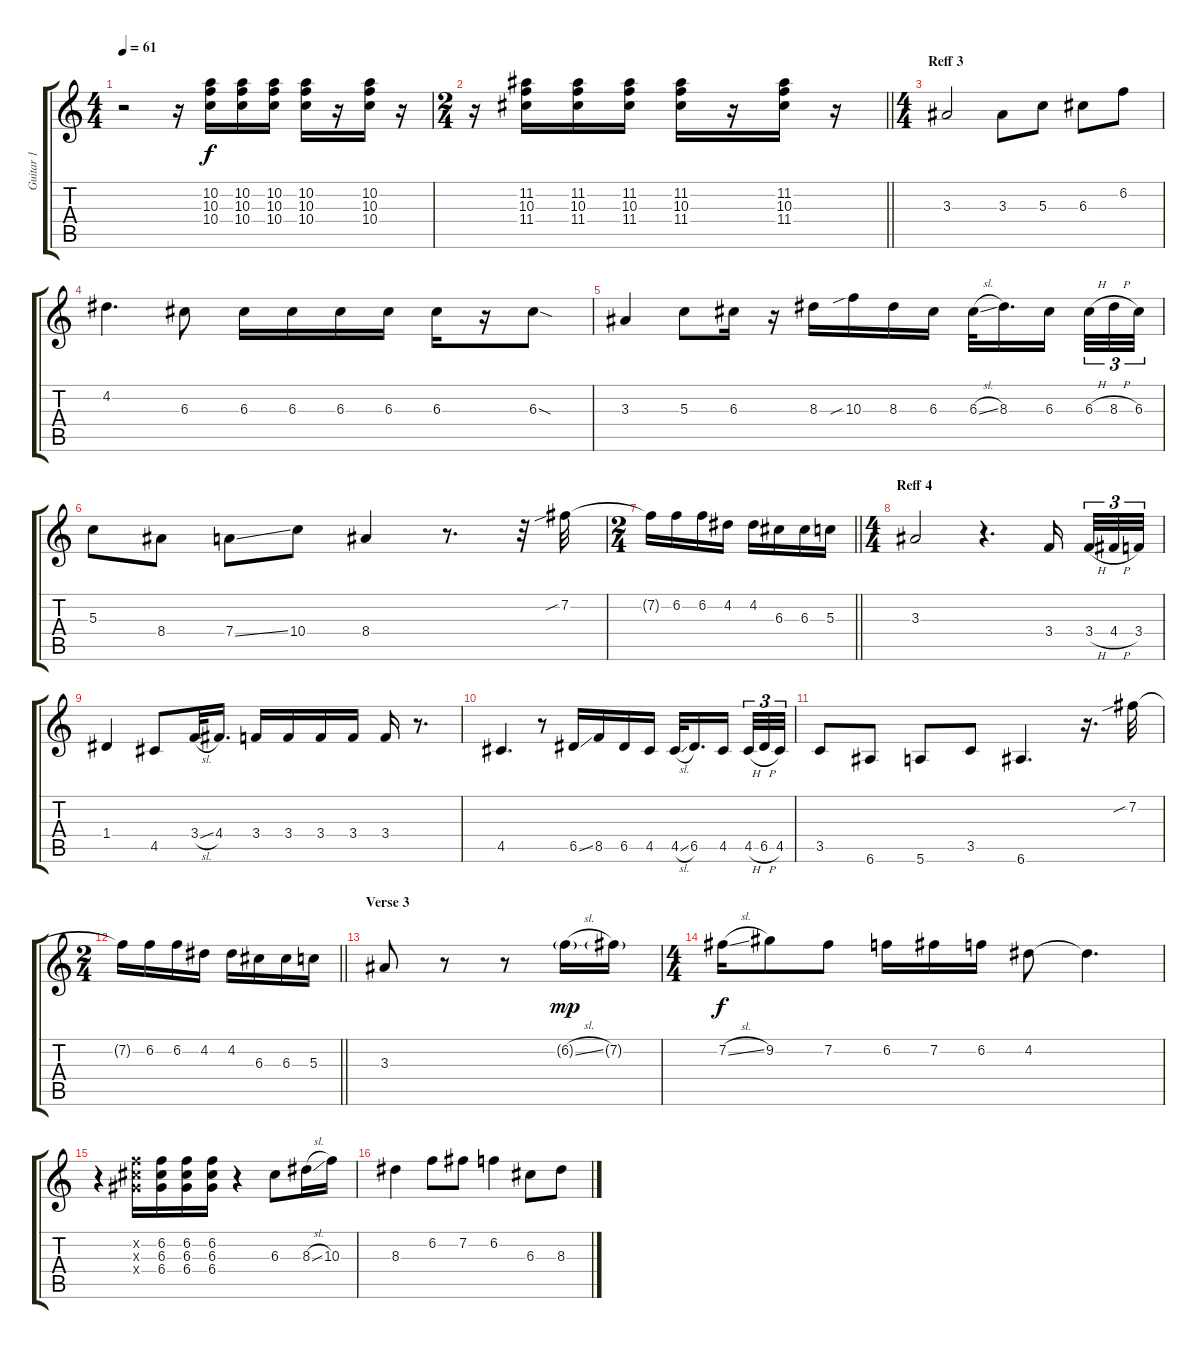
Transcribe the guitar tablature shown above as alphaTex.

\track ("Guitar 1" "Guitar 1") {instrument acousticguitarsteel}
\staff {score tabs}
\tuning (E4 B3 G3 D3 A2 E2) {hide}
\ts (4 4)
\tempo 61
\clef g2
\ks c
r.2{dy f volume 11} r.16 (10.2 10.3 10.4).16 (10.2 10.3 10.4).16 (10.2 10.3 10.4).16 (10.2 10.3 10.4).16 r.16 (10.2 10.3 10.4).16 r.16 |
\ts (2 4)
\barLineRight lightlight
r.16 (11.2 10.3 11.4).16 (11.2 10.3 11.4).16 (11.2 10.3 11.4).16 (11.2 10.3 11.4).16 r.16 (11.2 10.3 11.4).16 r.16 |
\ts (4 4)
\section ("" "Reff 3")
3.3.2{volume 12 instrument acousticguitarsteel} 3.3.8 5.3.8 6.3.8 6.2.8 |
4.2.4{d} 6.3.8 6.3.16 6.3.16 6.3.16 6.3.16 6.3.16 r.16 6.3{sod}.8 |
3.3.4 5.3.8 6.3.16 r.16 8.3.16 10.3{sib}.16 8.3.16 6.3.16 6.3{sl}.32 8.3.16{d} 6.3.16{beam splitsecondary} 6.3{h}.32{tu (3 2)} 8.3{h}.32{tu (3 2)} 6.3.32{tu (3 2)} |
5.3.8 8.4.8 7.4{ss}.8 10.4.8 8.4.4 r.8{d} r.32 7.2{sib}.32 |
\ts (2 4)
\barLineRight lightlight
7.2{t}.16 6.2.16 6.2.16 4.2.16 4.2.16 6.3.16 6.3.16 5.3.16 |
\ts (4 4)
\section ("" "Reff 4")
3.3.2 r.4{d} 3.4.16{beam splitsecondary} 3.4{h}.32{tu (3 2)} 4.4{h}.32{tu (3 2)} 3.4.32{tu (3 2)} |
1.4.4 4.5.8 3.4{sl}.32 4.4.16{d} 3.4.16 3.4.16 3.4.16 3.4.16 3.4.16 r.8{d} |
4.5.4{d} r.8 6.5{ss}.16 8.5.16 6.5.16 4.5.16 4.5{sl}.32 6.5.16{d} 4.5.16{beam splitsecondary} 4.5{h}.32{tu (3 2)} 6.5{h}.32{tu (3 2)} 4.5.32{tu (3 2)} |
3.5.8 6.6.8 5.6.8 3.5.8 6.6.4{d} r.16{d} 7.2{sib}.32 |
\ts (2 4)
\barLineRight lightlight
7.2{t}.16 6.2.16 6.2.16 4.2.16 4.2.16 6.3.16 6.3.16 5.3.16 |
\section ("" "Verse 3")
3.3.8 r.8 r.8 6.2{sl g}.16{dy mp} 7.2{g}.16 |
\ts (4 4)
7.2{sl}.16{dy f} 9.2.8 7.2.8 6.2.16 7.2.16 6.2.16 4.2.8 4.2{t}.4{d} |
r.4 (6.2{x} 6.3{x} 6.4{x}).16 (6.2 6.3 6.4).16 (6.2 6.3 6.4).16 (6.2 6.3 6.4).16 r.4 6.3.8 8.3{sl}.16 10.3.16 |
8.3.4 6.2.8 7.2.8 6.2.4 6.3.8 8.3.8
